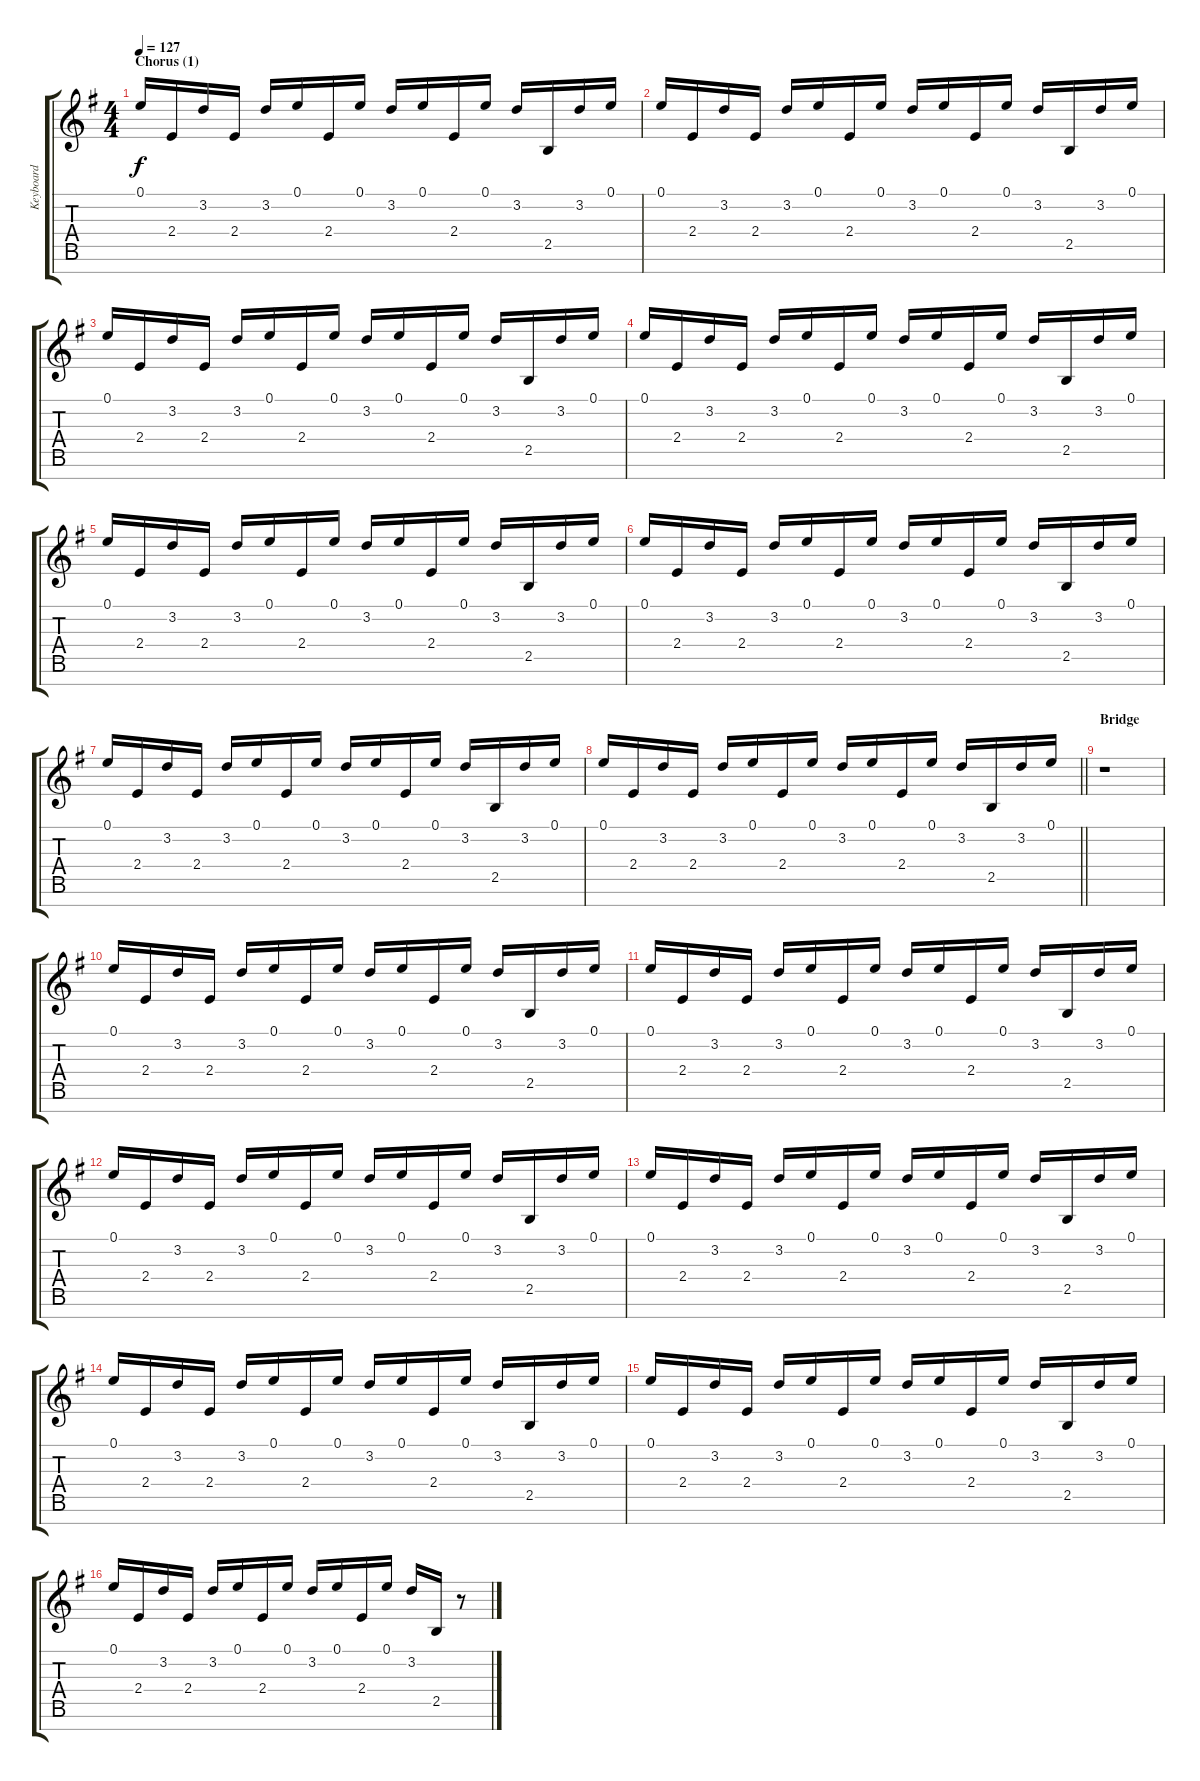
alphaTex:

\track ("Keyboard" "Keyboard") {instrument synthbass1}
\staff {score tabs}
\tuning (E4 B3 G3 D3 A2 E2 B1) {hide}
\ts (4 4)
\section ("" "Chorus (1)")
\tempo 127
\clef g2
\ks eminor
0.1.16{dy f} 2.4.16 3.2.16 2.4.16 3.2.16 0.1.16 2.4.16 0.1.16 3.2.16 0.1.16 2.4.16 0.1.16 3.2.16 2.5.16 3.2.16 0.1.16 |
0.1.16 2.4.16 3.2.16 2.4.16 3.2.16 0.1.16 2.4.16 0.1.16 3.2.16 0.1.16 2.4.16 0.1.16 3.2.16 2.5.16 3.2.16 0.1.16 |
0.1.16 2.4.16 3.2.16 2.4.16 3.2.16 0.1.16 2.4.16 0.1.16 3.2.16 0.1.16 2.4.16 0.1.16 3.2.16 2.5.16 3.2.16 0.1.16 |
0.1.16 2.4.16 3.2.16 2.4.16 3.2.16 0.1.16 2.4.16 0.1.16 3.2.16 0.1.16 2.4.16 0.1.16 3.2.16 2.5.16 3.2.16 0.1.16 |
0.1.16 2.4.16 3.2.16 2.4.16 3.2.16 0.1.16 2.4.16 0.1.16 3.2.16 0.1.16 2.4.16 0.1.16 3.2.16 2.5.16 3.2.16 0.1.16 |
0.1.16 2.4.16 3.2.16 2.4.16 3.2.16 0.1.16 2.4.16 0.1.16 3.2.16 0.1.16 2.4.16 0.1.16 3.2.16 2.5.16 3.2.16 0.1.16 |
0.1.16 2.4.16 3.2.16 2.4.16 3.2.16 0.1.16 2.4.16 0.1.16 3.2.16 0.1.16 2.4.16 0.1.16 3.2.16 2.5.16 3.2.16 0.1.16 |
\barLineRight lightlight
0.1.16 2.4.16 3.2.16 2.4.16 3.2.16 0.1.16 2.4.16 0.1.16 3.2.16 0.1.16 2.4.16 0.1.16 3.2.16 2.5.16 3.2.16 0.1.16 |
\section ("" "Bridge")
r.1 |
0.1.16 2.4.16 3.2.16 2.4.16 3.2.16 0.1.16 2.4.16 0.1.16 3.2.16 0.1.16 2.4.16 0.1.16 3.2.16 2.5.16 3.2.16 0.1.16 |
0.1.16 2.4.16 3.2.16 2.4.16 3.2.16 0.1.16 2.4.16 0.1.16 3.2.16 0.1.16 2.4.16 0.1.16 3.2.16 2.5.16 3.2.16 0.1.16 |
0.1.16 2.4.16 3.2.16 2.4.16 3.2.16 0.1.16 2.4.16 0.1.16 3.2.16 0.1.16 2.4.16 0.1.16 3.2.16 2.5.16 3.2.16 0.1.16 |
0.1.16 2.4.16 3.2.16 2.4.16 3.2.16 0.1.16 2.4.16 0.1.16 3.2.16 0.1.16 2.4.16 0.1.16 3.2.16 2.5.16 3.2.16 0.1.16 |
0.1.16 2.4.16 3.2.16 2.4.16 3.2.16 0.1.16 2.4.16 0.1.16 3.2.16 0.1.16 2.4.16 0.1.16 3.2.16 2.5.16 3.2.16 0.1.16 |
0.1.16 2.4.16 3.2.16 2.4.16 3.2.16 0.1.16 2.4.16 0.1.16 3.2.16 0.1.16 2.4.16 0.1.16 3.2.16 2.5.16 3.2.16 0.1.16 |
0.1.16 2.4.16 3.2.16 2.4.16 3.2.16 0.1.16 2.4.16 0.1.16 3.2.16 0.1.16 2.4.16 0.1.16 3.2.16 2.5.16 r.8
